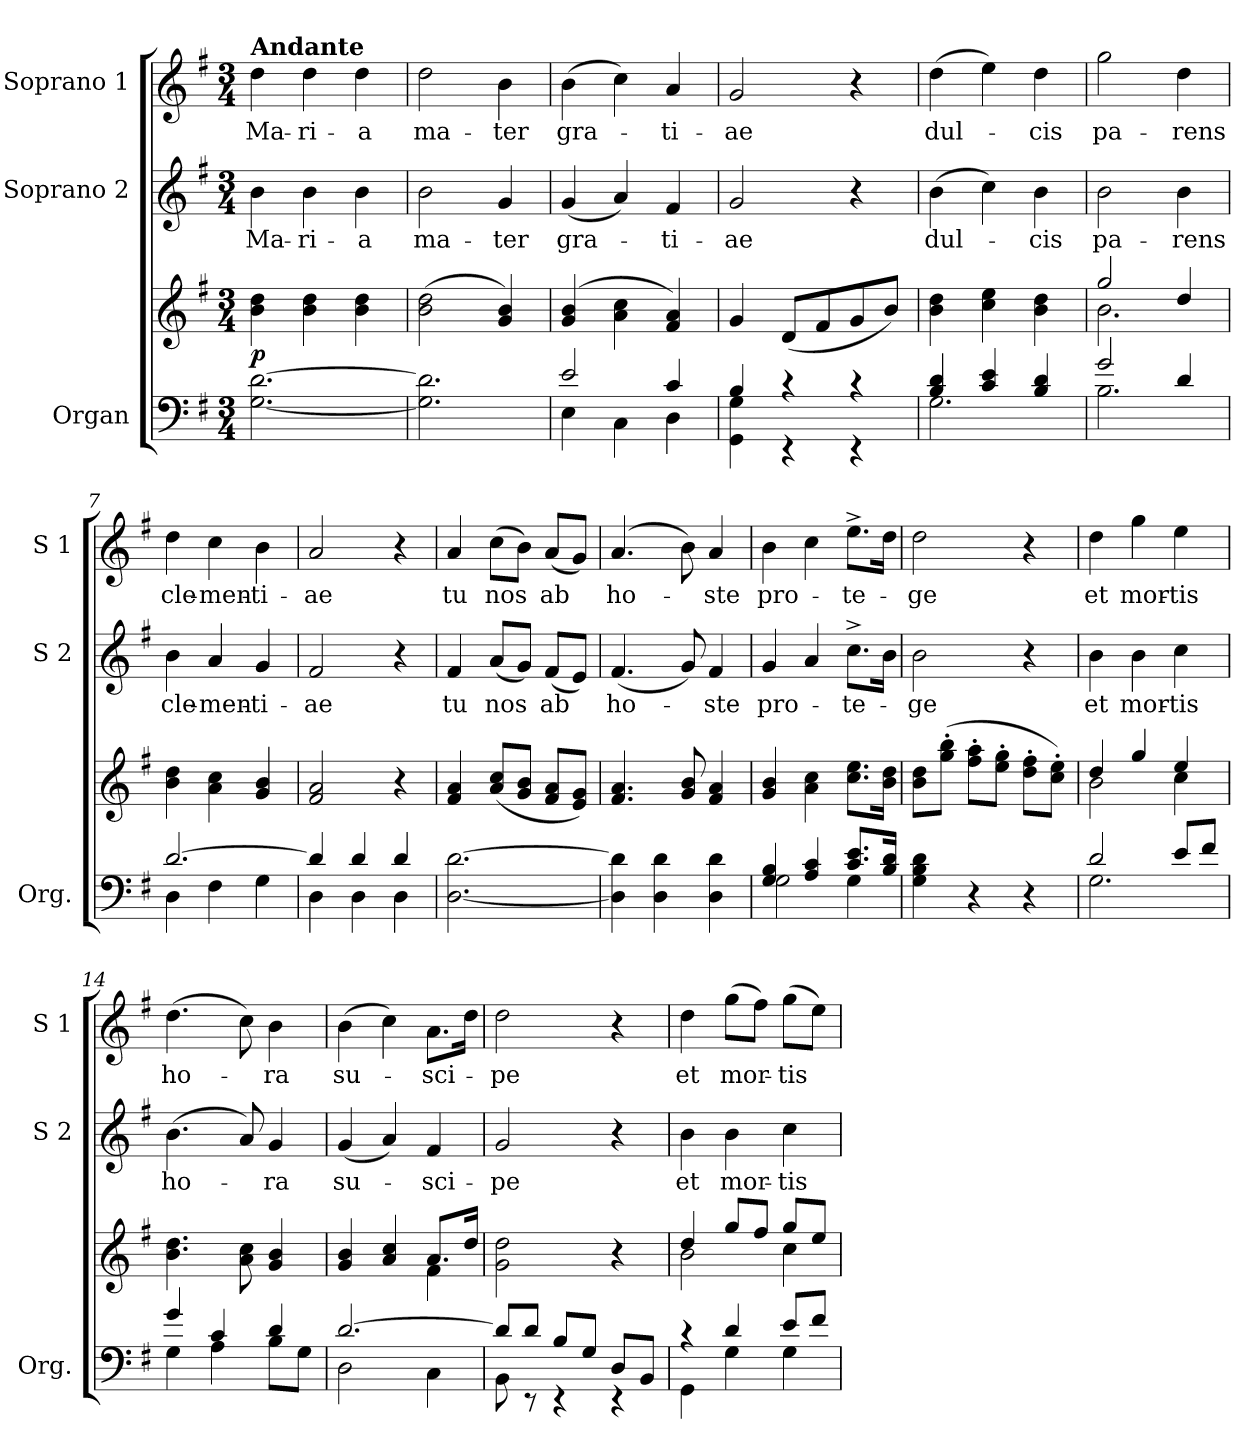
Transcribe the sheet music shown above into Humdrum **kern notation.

**kern	**kern	**dynam	**kern	**text	**kern	**text
*part3	*part3	*part3	*part2	*part2	*part1	*part1
*staff4	*staff3	*staff3/4	*staff2	*staff2	*staff1	*staff1
*I"Organ	*	*	*I"Soprano 2	*	*I"Soprano 1	*
*I'Org.	*	*	*I'S 2	*	*I'S 1	*
*clefF4	*clefG2	*	*clefG2	*	*clefG2	*
*k[f#]	*k[f#]	*	*k[f#]	*	*k[f#]	*
*G:	*G:	*	*G:	*	*G:	*
*M3/4	*M3/4	*	*M3/4	*	*M3/4	*
=1	=1	=1	=1	=1	=1	=1
!	!	!	!	!	!LO:TX:a:B:t=Andante	!
!	!	!LO:DY:b	!	!LO:LY:b	!	!LO:LY:b
[2.G\ [2.d\	4b\ 4dd\	p	4b\	Ma-	4dd\	Ma-
!	!	!	!	!LO:LY:b	!	!LO:LY:b
.	4b\ 4dd\	.	4b\	-ri-	4dd\	-ri-
!	!	!	!	!LO:LY:b	!	!LO:LY:b
.	4b\ 4dd\	.	4b\	-a	4dd\	-a
=2	=2	=2	=2	=2	=2	=2
!	!	!	!	!LO:LY:b	!	!LO:LY:b
2.G\] 2.d\]	(>2b\ 2dd\	.	2b\	ma-	2dd\	ma-
!	!	!	!	!LO:LY:b	!	!LO:LY:b
.	4g/ 4b/)	.	4g/	-ter	4b\	-ter
=3	=3	=3	=3	=3	=3	=3
*^	*	*	*	*	*	*
!	!	!	!	!	!LO:LY:b	!	!LO:LY:b
2e/	4E\	(>4g/ 4b/	.	(<4g/	gra-	(>4b\	gra-
.	4C\	4a\ 4cc\	.	4a/)	.	4cc\)	.
!	!	!	!	!	!LO:LY:b	!	!LO:LY:b
4c/	4D\	4f#/ 4a/)	.	4f#/	-ti-	4a/	-ti-
=4	=4	=4	=4	=4	=4	=4	=4
!	!	!	!	!	!LO:LY:b	!	!LO:LY:b
4B/	4GG\ 4G\	4g/	.	2g/	-ae	2g/	-ae
4rc	4rEE	(<8d/L	.	.	.	.	.
.	.	8f#/	.	.	.	.	.
4rc	4rEE	8g/	.	4r	.	4r	.
.	.	8b/J)	.	.	.	.	.
=5	=5	=5	=5	=5	=5	=5	=5
!	!	!	!	!	!LO:LY:b	!	!LO:LY:b
4B/ 4d/	2.G\	4b\ 4dd\	.	(>4b\	dul-	(>4dd\	dul-
4c/ 4e/	.	4cc\ 4ee\	.	4cc\)	.	4ee\)	.
!	!	!	!	!	!LO:LY:b	!	!LO:LY:b
4B/ 4d/	.	4b\ 4dd\	.	4b\	-cis	4dd\	-cis
=6	=6	=6	=6	=6	=6	=6	=6
*	*	*^	*	*	*	*	*
!	!	!	!	!	!	!LO:LY:b	!	!LO:LY:b
2g/	2.B\	2gg/	2.b\	.	2b\	pa-	2gg\	pa-
!	!	!	!	!	!	!LO:LY:b	!	!LO:LY:b
4d/	.	4dd/	.	.	4b\	-rens	4dd\	-rens
*	*	*v	*v	*	*	*	*	*
=7	=7	=7	=7	=7	=7	=7	=7
!	!	!	!	!	!LO:LY:b	!	!LO:LY:b
[>2.d/	4D\	4b\ 4dd\	.	4b\	cle-	4dd\	cle-
!	!	!	!	!	!LO:LY:b	!	!LO:LY:b
.	4F#\	4a\ 4cc\	.	4a/	-men-	4cc\	-men-
!	!	!	!	!	!LO:LY:b	!	!LO:LY:b
.	4G\	4g/ 4b/	.	4g/	-ti-	4b\	-ti-
=8	=8	=8	=8	=8	=8	=8	=8
!	!	!	!	!	!LO:LY:b	!	!LO:LY:b
4d/]	4D\	2f#/ 2a/	.	2f#/	-ae	2a/	-ae
4d/	4D\	.	.	.	.	.	.
4d/	4D\	4r	.	4r	.	4r	.
!!LO:LB:g=z
=9	=9	=9	=9	=9	=9	=9	=9
!	!	!	!	!	!LO:LY:b	!	!LO:LY:b
*v	*v	*	*	*	*	*	*
[2.D\ [2.d\	4f#/ 4a/	.	4f#/	tu	4a/	tu
!	!	!	!	!LO:LY:b	!	!LO:LY:b
.	(<8a/ 8cc/L	.	(<8a/L	nos	(>8cc\L	nos
.	8g/ 8b/J	.	8g/J)	.	8b\J)	.
!	!	!	!	!LO:LY:b	!	!LO:LY:b
.	8f#/ 8a/L	.	(<8f#/L	ab	(<8a/L	ab
.	8e/ 8g/J)	.	8e/J)	.	8g/J)	.
=10	=10	=10	=10	=10	=10	=10
!	!	!	!	!LO:LY:b	!	!LO:LY:b
4D\] 4d\]	4.f#/ 4.a/	.	(<4.f#/	ho-	(>4.a/	ho-
4D\ 4d\	.	.	.	.	.	.
.	8g/ 8b/	.	8g/)	.	8b\)	.
!	!	!	!	!LO:LY:b	!	!LO:LY:b
4D\ 4d\	4f#/ 4a/	.	4f#/	-ste	4a/	-ste
=11	=11	=11	=11	=11	=11	=11
*^	*	*	*	*	*	*
!	!	!	!	!	!LO:LY:b	!	!LO:LY:b
4G/ 4B/	2G\	4g/ 4b/	.	4g/	pro-	4b\	pro-
4A/ 4c/	.	4a\ 4cc\	.	4a/	.	4cc\	.
!	!	!	!	!	!LO:LY:b	!	!LO:LY:b
8.c/ 8.e/L	4G\	8.cc\ 8.ee\L	.	8.cc^>\L	-te-	8.ee^>\L	-te-
16B/ 16d/Jk	.	16b\ 16dd\Jk	.	16b\Jk	.	16dd\Jk	.
*v	*v	*	*	*	*	*	*
=12	=12	=12	=12	=12	=12	=12
!	!	!	!	!LO:LY:b	!	!LO:LY:b
4G\ 4B\ 4d\	8b\ 8dd\L	.	2b\	-ge	2dd\	-ge
.	(>8gg\'> 8bb\'>J	.	.	.	.	.
4r	8ff#\'> 8aa\'>L	.	.	.	.	.
.	8ee\'> 8gg\'>J	.	.	.	.	.
4r	8dd\'> 8ff#\'>L	.	4r	.	4r	.
.	8cc\'> 8ee\'>J)	.	.	.	.	.
=13	=13	=13	=13	=13	=13	=13
*^	*^	*	*	*	*	*
!	!	!	!	!	!	!LO:LY:b	!	!LO:LY:b
2d/	2.G\	4dd/	2b\	.	4b\	et	4dd\	et
!	!	!	!	!	!	!LO:LY:b	!	!LO:LY:b
.	.	4gg/	.	.	4b\	mor-	4gg\	mor-
!	!	!	!	!	!	!LO:LY:b	!	!LO:LY:b
8e/L	.	4ee/	4cc\	.	4cc\	-tis	4ee\	-tis
8f#/J	.	.	.	.	.	.	.	.
*	*	*v	*v	*	*	*	*	*
=14	=14	=14	=14	=14	=14	=14	=14
!	!	!	!	!	!LO:LY:b	!	!LO:LY:b
4g/	4G\	4.b\ 4.dd\	.	(>4.b\	ho-	(>4.dd\	ho-
4c/	4A\	.	.	.	.	.	.
.	.	8a\ 8cc\	.	8a/)	.	8cc\)	.
!	!	!	!	!	!LO:LY:b	!	!LO:LY:b
4d/	8B\L	4g/ 4b/	.	4g/	-ra	4b\	-ra
.	8G\J	.	.	.	.	.	.
=15	=15	=15	=15	=15	=15	=15	=15
*	*	*^	*	*	*	*	*
!	!	!	!	!	!	!LO:LY:b	!	!LO:LY:b
[>2.d/	2D\	4g/ 4b/	2ryy	.	(<4g/	su-	(>4b\	su-
.	.	4a/ 4cc/	.	.	4a/)	.	4cc\)	.
!	!	!	!	!	!	!LO:LY:b	!	!LO:LY:b
.	4C\	8.a/L	4f#\	.	4f#/	-sci-	8.a\L	-sci-
.	.	16dd/Jk	.	.	.	.	16dd\Jk	.
*	*	*v	*v	*	*	*	*	*
=16	=16	=16	=16	=16	=16	=16	=16
!	!	!	!	!	!LO:LY:b	!	!LO:LY:b
8d/L]	8BB\	2g\ 2dd\	.	2g/	-pe	2dd\	-pe
8d/J	8rEE	.	.	.	.	.	.
8B/L	4rEE	.	.	.	.	.	.
8G/J	.	.	.	.	.	.	.
8D/L	4rEE	4r	.	4r	.	4r	.
8BB/J	.	.	.	.	.	.	.
!!LO:LB:g=z
=17	=17	=17	=17	=17	=17	=17	=17
*	*	*^	*	*	*	*	*
!	!	!	!	!	!	!LO:LY:b	!	!LO:LY:b
4rc	4GG\	4dd/	2b\	.	4b\	et	4dd\	et
!	!	!	!	!	!	!LO:LY:b	!	!LO:LY:b
4d/	4G\	8gg/L	.	.	4b\	mor-	(>8gg\L	mor-
.	.	8ff#/J	.	.	.	.	8ff#\J)	.
!	!	!	!	!	!	!LO:LY:b	!	!LO:LY:b
8e/L	4G\	8gg/L	4cc\	.	4cc\	-tis	(>8gg\L	-tis
8f#/J	.	8ee/J	.	.	.	.	8ee\J)	.
*v	*v	*	*	*	*	*	*	*
*	*v	*v	*	*	*	*	*
=	=	=	=	=	=	=
*-	*-	*-	*-	*-	*-	*-
